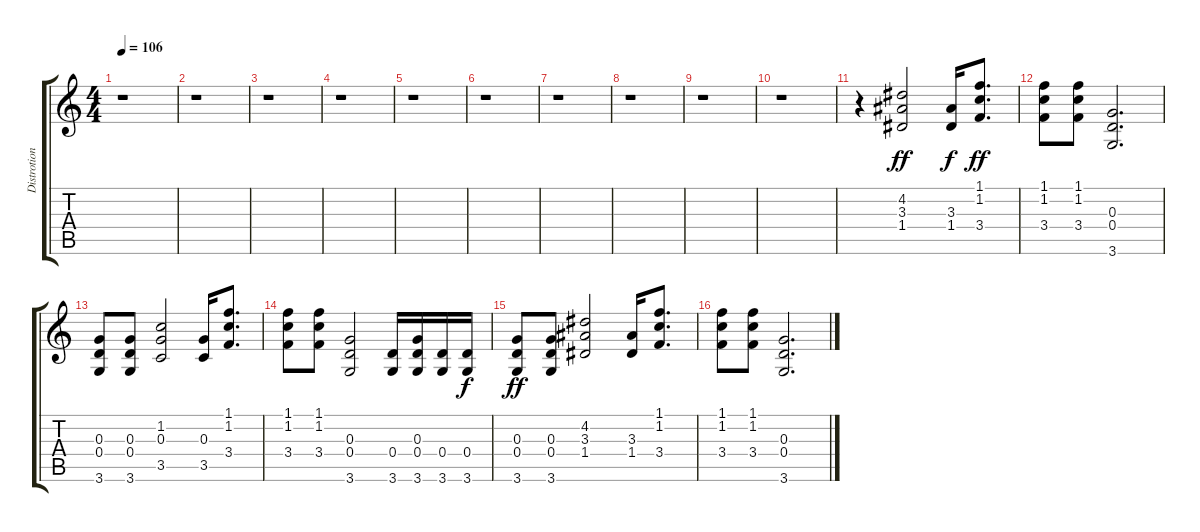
\track ("Distrotion guitar" "Distrotion") {instrument distortionguitar}
\staff {score tabs}
\tuning (E4 B3 G3 D3 A2 E2) {hide}
\ts (4 4)
\tempo 106
\clef g2
\ks c
r.1{dy ff} |
r.1 |
r.1 |
r.1 |
r.1 |
r.1 |
r.1 |
r.1 |
r.1 |
r.1 |
r.4 (4.2 3.3 1.4).2 (3.3 1.4).16{dy f} (1.1 1.2 3.4).8{d dy ff} |
(1.1 1.2 3.4).8 (1.1 1.2 3.4).8 (0.3 0.4 3.6).2{d} |
(0.3 0.4 3.6).8 (0.3 0.4 3.6).8 (1.2 0.3 3.5).2 (0.3 3.5).16 (1.1 1.2 3.4).8{d} |
(1.1 1.2 3.4).8 (1.1 1.2 3.4).8 (0.3 0.4 3.6).2 (0.4 3.6).16 (0.3 0.4 3.6).16 (0.4 3.6).16 (0.4 3.6).16{dy f} |
(0.3 0.4 3.6).8{dy ff} (0.3 0.4 3.6).8 (4.2 3.3 1.4).2 (3.3 1.4).16 (1.1 1.2 3.4).8{d} |
(1.1 1.2 3.4).8 (1.1 1.2 3.4).8 (0.3 0.4 3.6).2{d}
